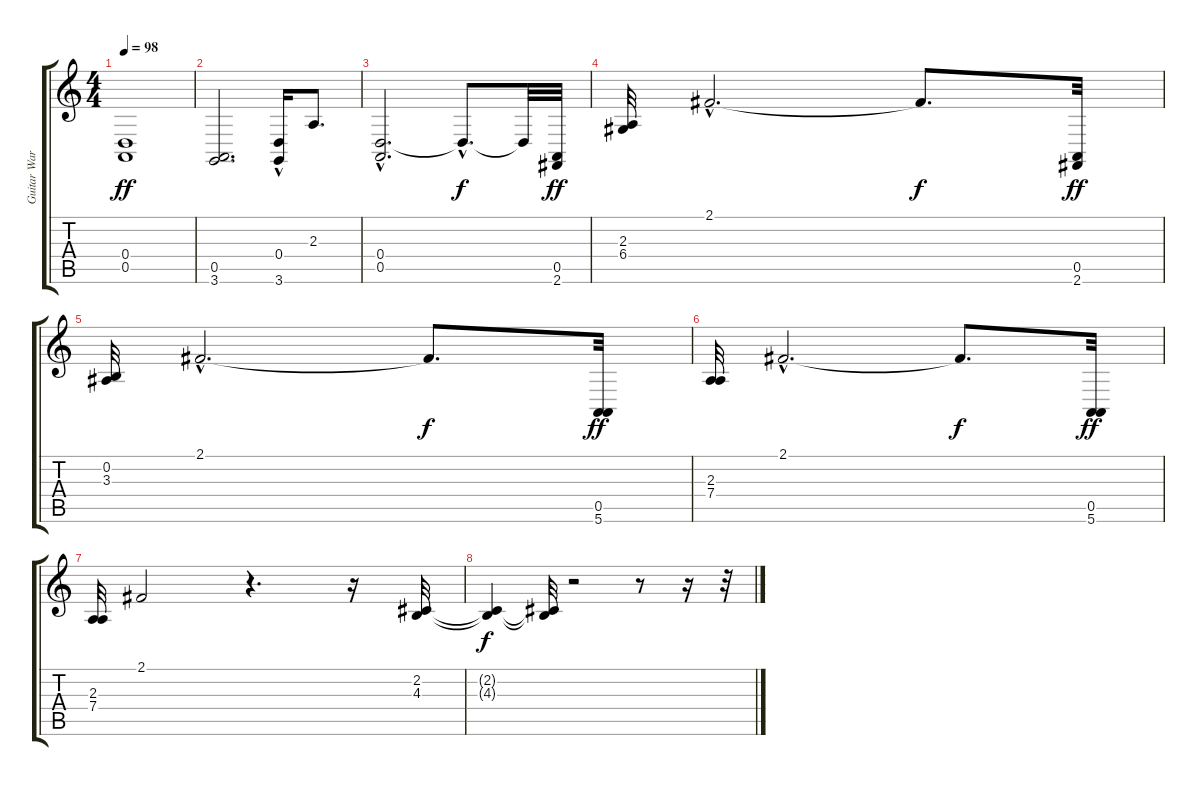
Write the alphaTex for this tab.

\track ("Guitar Warmth" "Guitar War") {instrument pad2warm}
\staff {score tabs}
\tuning (E4 B3 G3 D3 A2 E2) {hide}
\ts (4 4)
\tempo 98
\clef g2
\ks c
(0.4 0.5).1{dy ff} |
(0.5 3.6).2{d} (0.4{hac} 3.6).16 2.3.8{d} |
(0.4{hac} 0.5).2{d} 0.4{hac t}.8{d dy f} 0.4{t}.32 (0.5 2.6).32{dy ff} |
(2.3 6.4).32 2.1{hac}.2{d} 2.1{t}.8{d dy f} (0.5 2.6).32{dy ff} |
(0.2 3.3).32 2.1{hac}.2{d} 2.1{t}.8{d dy f} (0.5 5.6).32{dy ff} |
(2.3 7.4).32 2.1{hac}.2{d} 2.1{t}.8{d dy f} (0.5 5.6).32{dy ff} |
(2.3 7.4).32 2.1.2 r.4{d} r.16 (2.2 4.3).32 |
(2.2{t} 4.3{t}).4{dy f} (2.2{t} 4.3{t}).32 r.2 r.8 r.16 r.32
